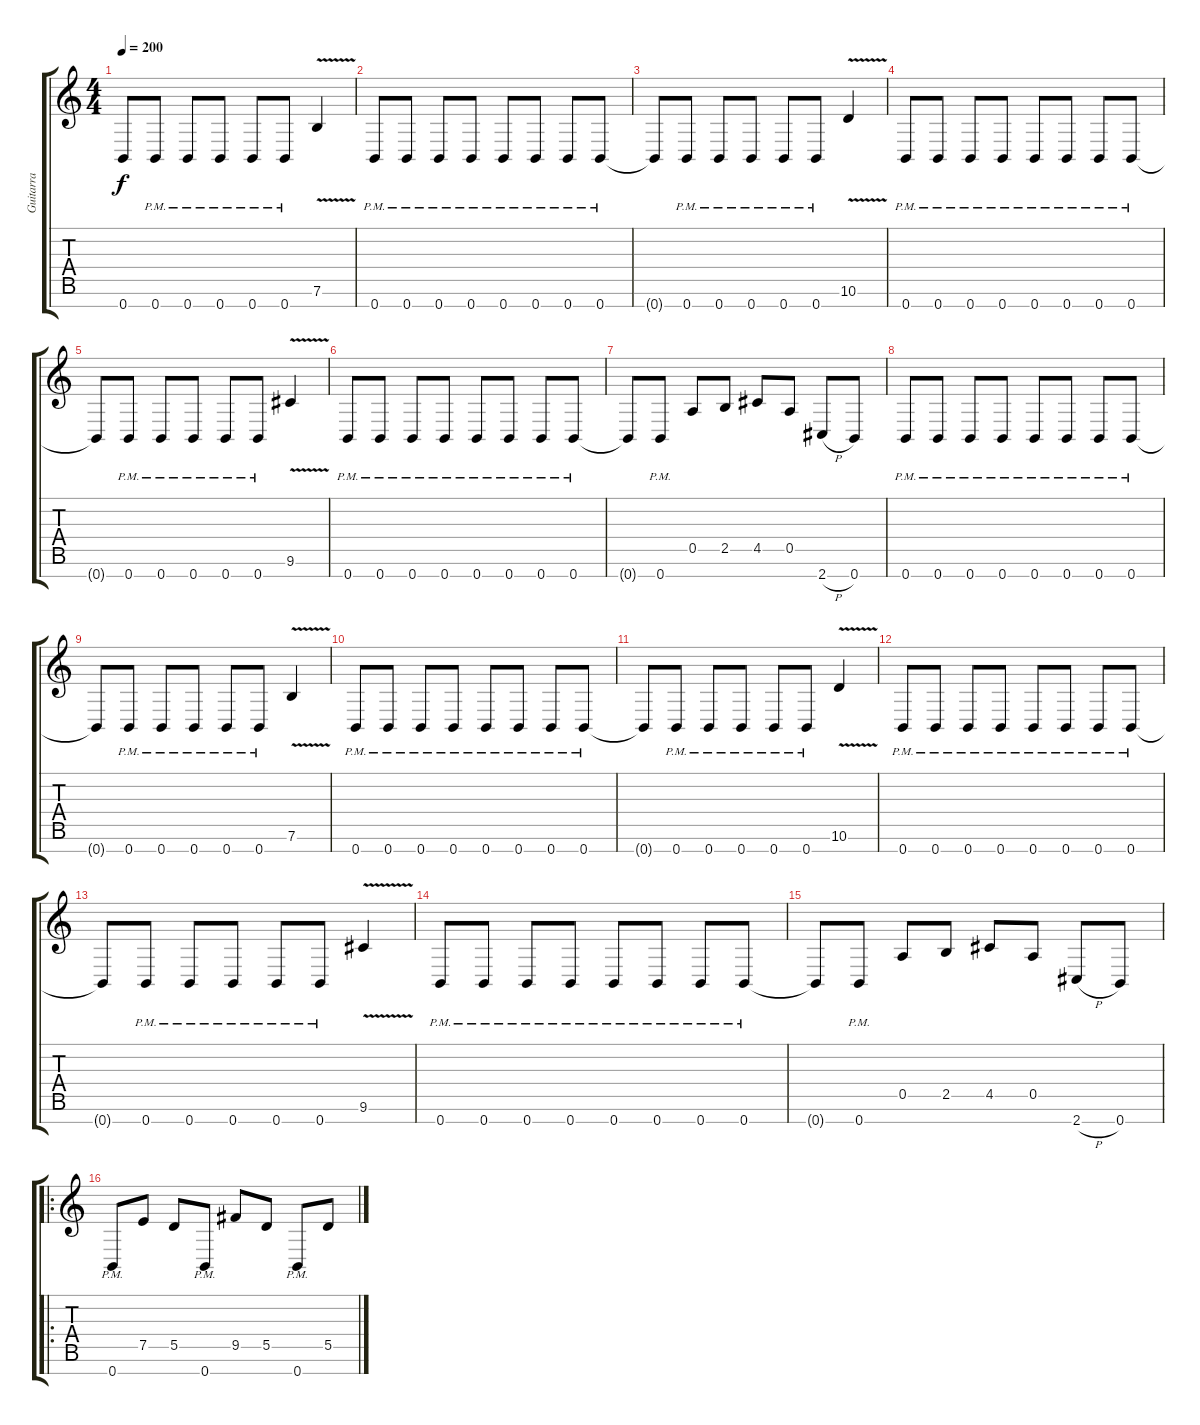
\track ("Guitarra" "Guitarra") {instrument distortionguitar}
\staff {score tabs}
\tuning (E4 B3 G3 D3 A2 E2 B1) {hide}
\ts (4 4)
\tempo 200
\clef g2
\ks c
0.7{t}.8{dy f} 0.7{pm}.8 0.7{pm}.8 0.7{pm}.8 0.7{pm}.8 0.7{pm}.8 7.6{v}.4 |
0.7{pm}.8 0.7{pm}.8 0.7{pm}.8 0.7{pm}.8 0.7{pm}.8 0.7{pm}.8 0.7{pm}.8 0.7{pm}.8 |
0.7{t}.8 0.7{pm}.8 0.7{pm}.8 0.7{pm}.8 0.7{pm}.8 0.7{pm}.8 10.6{v}.4 |
0.7{pm}.8 0.7{pm}.8 0.7{pm}.8 0.7{pm}.8 0.7{pm}.8 0.7{pm}.8 0.7{pm}.8 0.7{pm}.8 |
0.7{t}.8 0.7{pm}.8 0.7{pm}.8 0.7{pm}.8 0.7{pm}.8 0.7{pm}.8 9.6{v}.4 |
0.7{pm}.8 0.7{pm}.8 0.7{pm}.8 0.7{pm}.8 0.7{pm}.8 0.7{pm}.8 0.7{pm}.8 0.7{pm}.8 |
0.7{t}.8 0.7{pm}.8 0.5.8 2.5.8 4.5.8 0.5.8 2.7{h}.8 0.7.8 |
0.7{pm}.8 0.7{pm}.8 0.7{pm}.8 0.7{pm}.8 0.7{pm}.8 0.7{pm}.8 0.7{pm}.8 0.7{pm}.8 |
0.7{t}.8 0.7{pm}.8 0.7{pm}.8 0.7{pm}.8 0.7{pm}.8 0.7{pm}.8 7.6{v}.4 |
0.7{pm}.8 0.7{pm}.8 0.7{pm}.8 0.7{pm}.8 0.7{pm}.8 0.7{pm}.8 0.7{pm}.8 0.7{pm}.8 |
0.7{t}.8 0.7{pm}.8 0.7{pm}.8 0.7{pm}.8 0.7{pm}.8 0.7{pm}.8 10.6{v}.4 |
0.7{pm}.8 0.7{pm}.8 0.7{pm}.8 0.7{pm}.8 0.7{pm}.8 0.7{pm}.8 0.7{pm}.8 0.7{pm}.8 |
0.7{t}.8 0.7{pm}.8 0.7{pm}.8 0.7{pm}.8 0.7{pm}.8 0.7{pm}.8 9.6{v}.4 |
0.7{pm}.8 0.7{pm}.8 0.7{pm}.8 0.7{pm}.8 0.7{pm}.8 0.7{pm}.8 0.7{pm}.8 0.7{pm}.8 |
0.7{t}.8 0.7{pm}.8 0.5.8 2.5.8 4.5.8 0.5.8 2.7{h}.8 0.7.8 |
\ro
0.7{pm}.8 7.5.8 5.5.8 0.7{pm}.8 9.5.8 5.5.8 0.7{pm}.8 5.5.8
